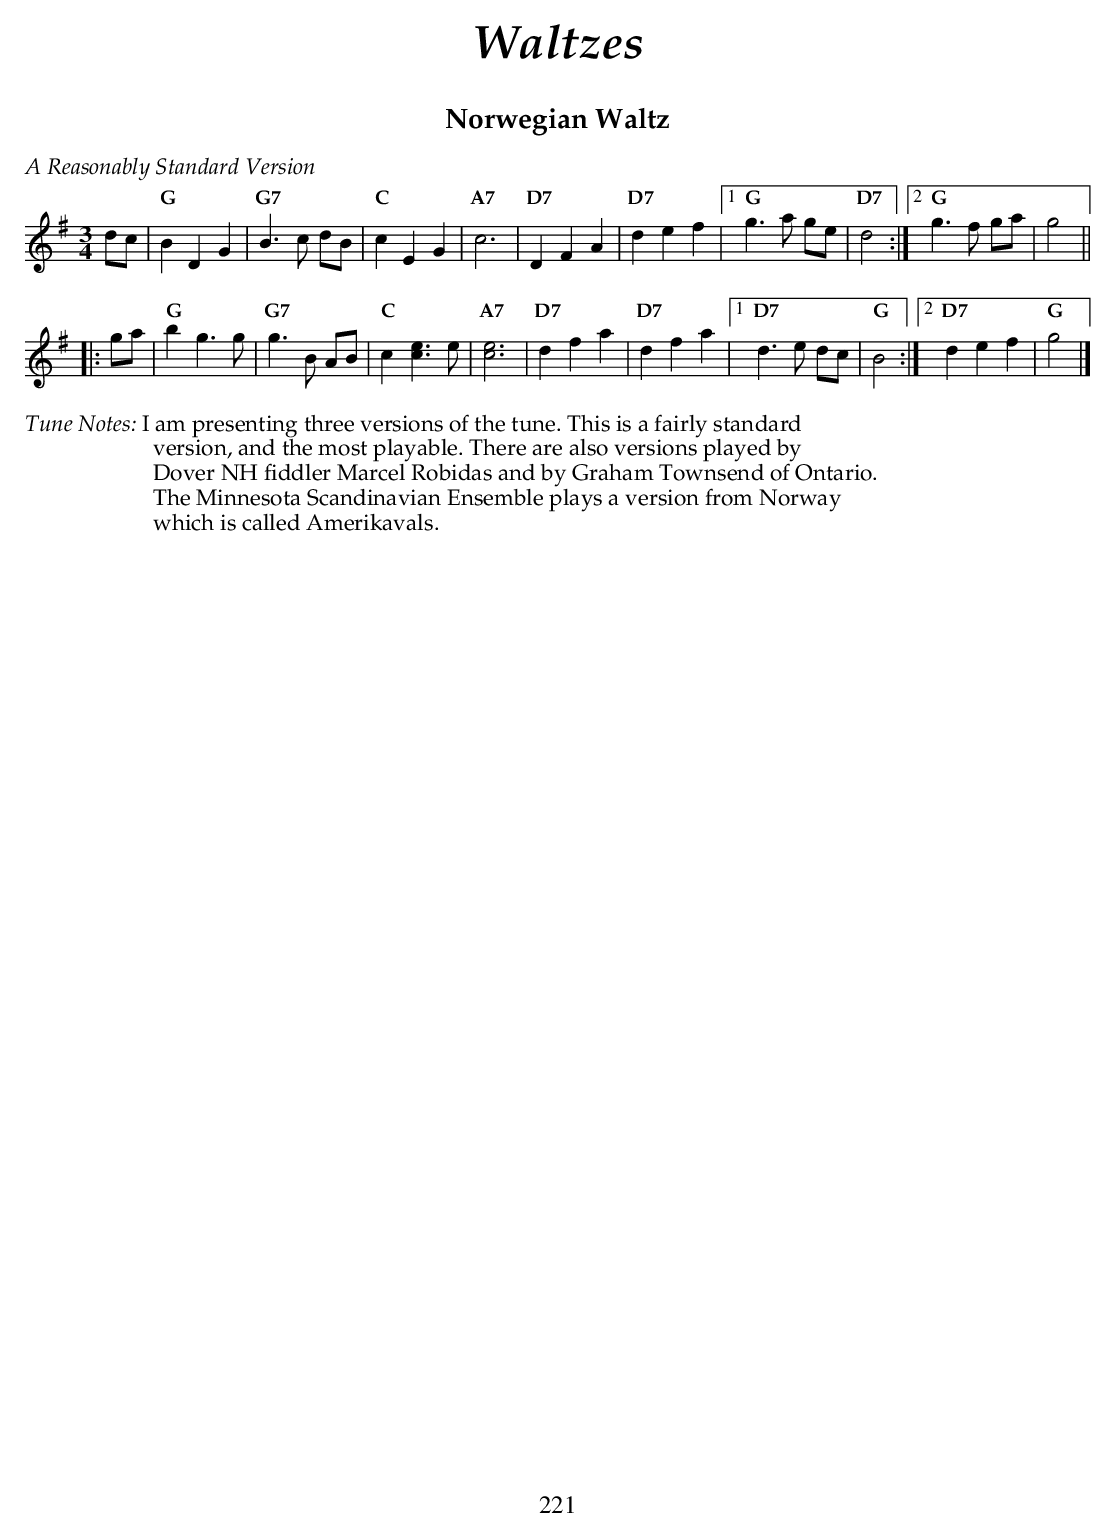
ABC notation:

X:1
T:Norwegian Waltz
M:3/4
L:1/8
K:G
%%text $2A Reasonably Standard Version$0
dc |\
"G" B2 D2 G2  | "G7" B3 c dB  | "C" c2 E2 G2    | "A7" c6   |\
"D7" D2 F2 A2 | "D7" d2 e2 f2 |1 "G" g3 a ge    | "D7" d4  :|2 "G"g3 f ga | g4 ||
|: ga |\
"G" b2 g3 g   | "G7" g3B AB   | "C"  c2 [ce]3 e | "A7" [ce]6 |\
"D7" d2 f2 a2 | "D7" d2 f2 a2 |1 "D7" d3 e dc   | "G" B4    :|2 "D7" d2 e2 f2  | "G" g4 |]
